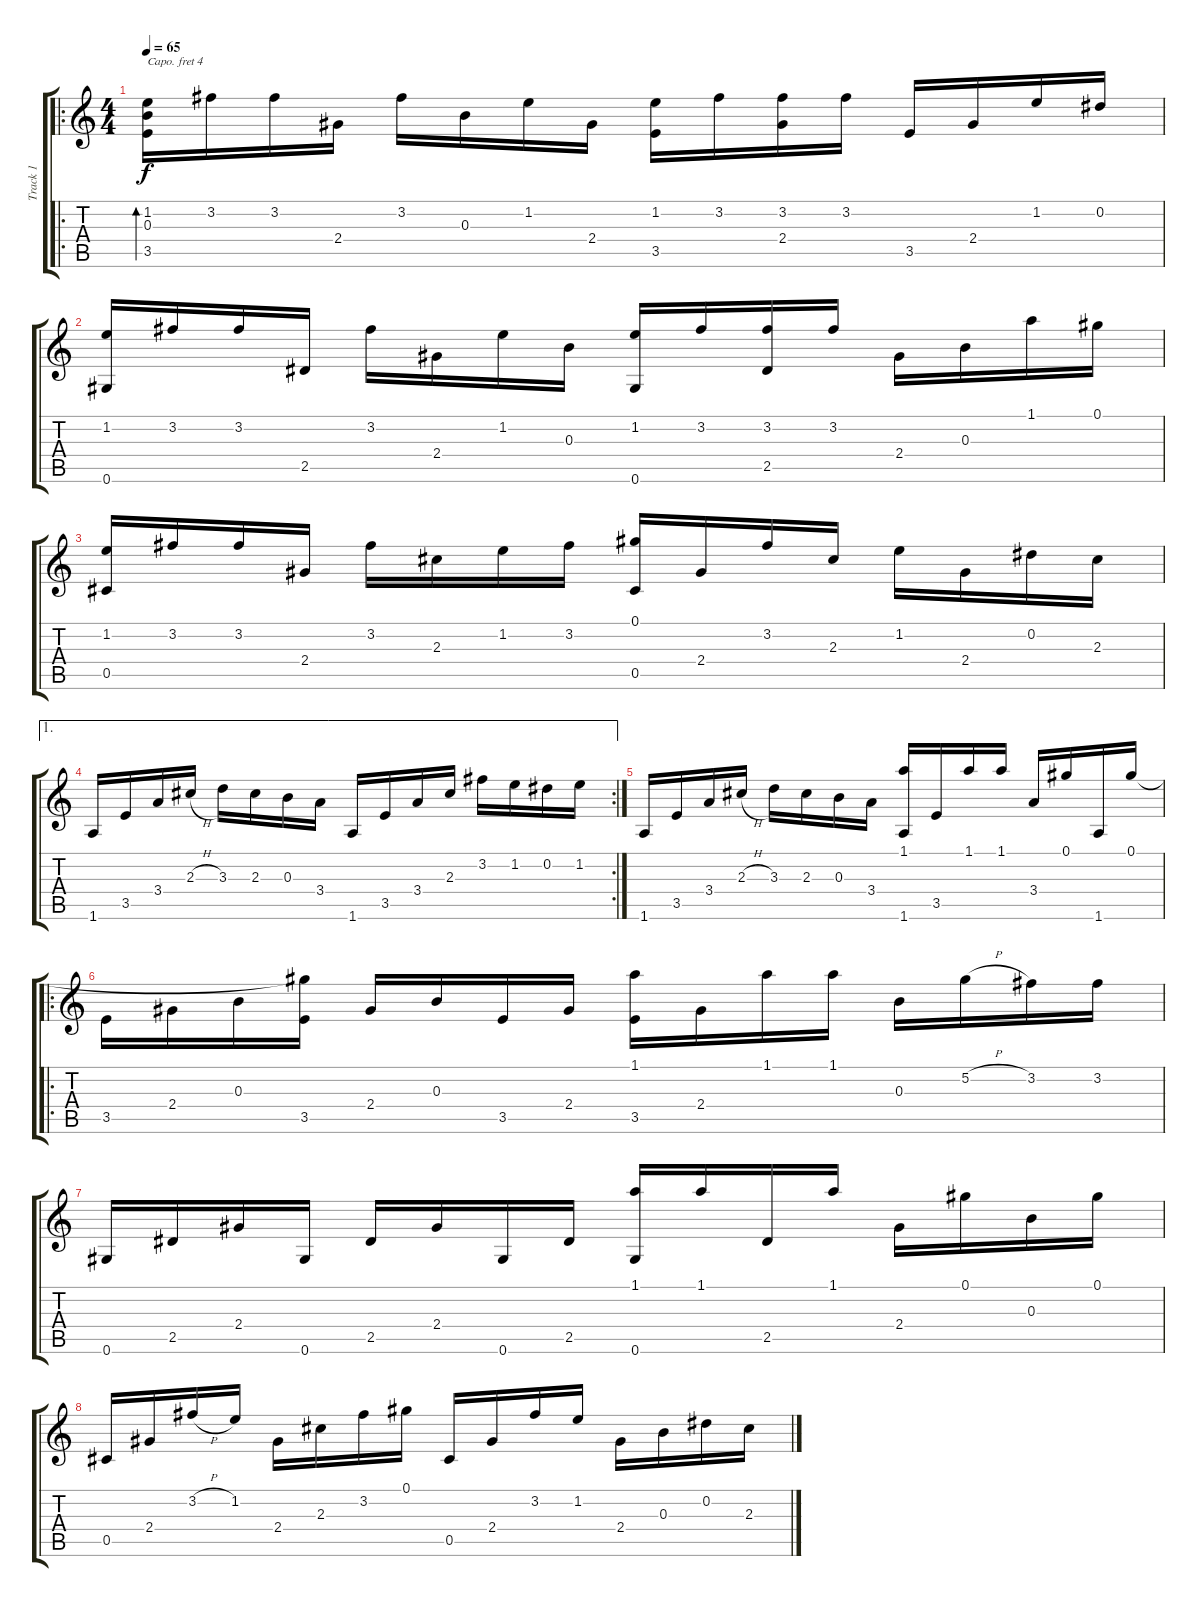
\track ("Track 1" "Track 1") {instrument acousticguitarsteel}
\staff {score tabs}
\capo 4
\tuning (E4 B3 G3 D3 A2 E2) {hide}
\ro
\ts (4 4)
\tempo 65
\clef g2
\ks c
(1.2 0.3 3.5).16{bd 120 dy f} 3.2.16 3.2.16 2.4.16 3.2.16 0.3.16 1.2.16 2.4.16 (1.2 3.5).16 3.2.16 (3.2 2.4).16 3.2.16 3.5.16 2.4.16 1.2.16 0.2.16 |
(1.2 0.6).16 3.2.16 3.2.16 2.5.16 3.2.16 2.4.16 1.2.16 0.3.16 (1.2 0.6).16 3.2.16 (3.2 2.5).16 3.2.16 2.4.16 0.3.16 1.1.16 0.1.16 |
(1.2 0.5).16 3.2.16 3.2.16 2.4.16 3.2.16 2.3.16 1.2.16 3.2.16 (0.1 0.5).16 2.4.16 3.2.16 2.3.16 1.2.16 2.4.16 0.2.16 2.3.16 |
\ae 1
\rc 2
1.6.16 3.5.16 3.4.16 2.3{h}.16 3.3.16 2.3.16 0.3.16 3.4.16 1.6.16 3.5.16 3.4.16 2.3.16 3.2.16 1.2.16 0.2.16 1.2.16 |
1.6.16 3.5.16 3.4.16 2.3{h}.16 3.3.16 2.3.16 0.3.16 3.4.16 (1.1 1.6).16 3.5.16 1.1.16 1.1.16 3.4.16 0.1.16 1.6.16 0.1.16 |
\ro
3.5.16 2.4.16 0.3.16 (0.1{t} 3.5).16 2.4.16 0.3.16 3.5.16 2.4.16 (1.1 3.5).16 2.4.16 1.1.16 1.1.16 0.3.16 5.2{h}.16 3.2.16 3.2.16 |
0.6.16 2.5.16 2.4.16 0.6.16 2.5.16 2.4.16 0.6.16 2.5.16 (1.1 0.6).16 1.1.16 2.5.16 1.1.16 2.4.16 0.1.16 0.3.16 0.1.16 |
0.5.16 2.4.16 3.2{h}.16 1.2.16 2.4.16 2.3.16 3.2.16 0.1.16 0.5.16 2.4.16 3.2.16 1.2.16 2.4.16 0.3.16 0.2.16 2.3.16
